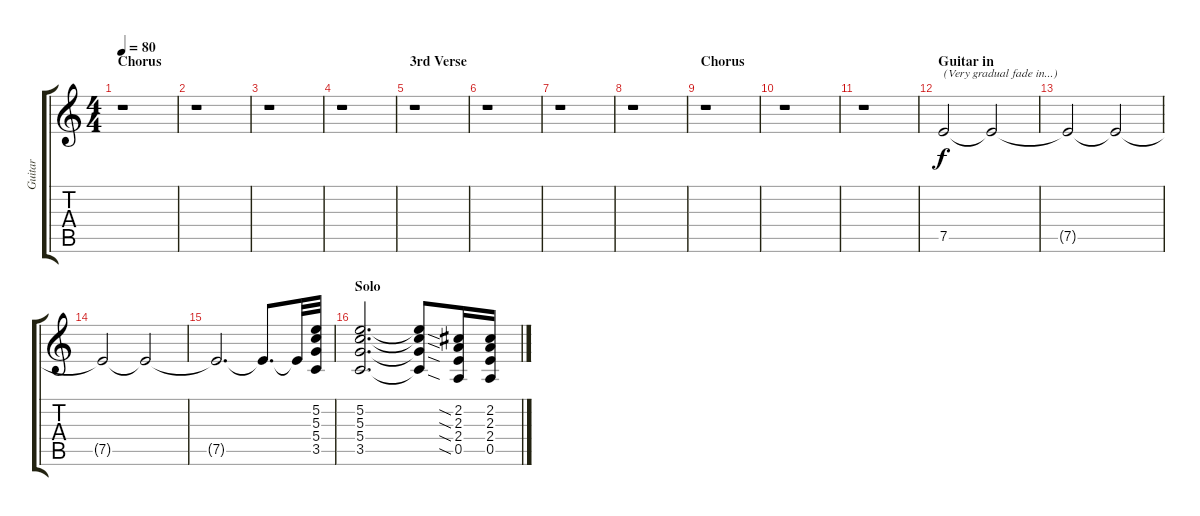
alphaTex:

\track ("Guitar" "Guitar") {instrument distortionguitar}
\staff {score tabs}
\tuning (E4 B3 G3 D3 A2 E2) {hide}
\ts (4 4)
\section ("" "Chorus")
\tempo 80
\clef g2
\ks c
r.1{dy f} |
r.1 |
r.1 |
r.1 |
\section ("" "3rd Verse")
r.1 |
r.1 |
r.1 |
r.1 |
\section ("" "Chorus")
r.1 |
r.1 |
r.1 |
\section ("" "Guitar in")
7.5.2{txt "(Very gradual fade in...)" volume 0} 7.5{t}.2{volume 0} |
7.5{t}.2{volume 0} 7.5{t}.2{volume 0} |
7.5{t}.2{volume 0} 7.5{t}.2{volume 0} |
7.5{t}.2{d volume 0} 7.5{t}.8{d} 7.5{t}.32 (5.2 5.3 5.4 3.5).32 |
\section ("" "Solo")
(5.2 5.3 5.4 3.5).2{d} (5.2{t} 5.3{t} 5.4{t} 3.5{t}).8 (2.2{sia} 2.3{sia} 2.4{sia} 0.5{sia}).16 (2.2 2.3 2.4 0.5).16
